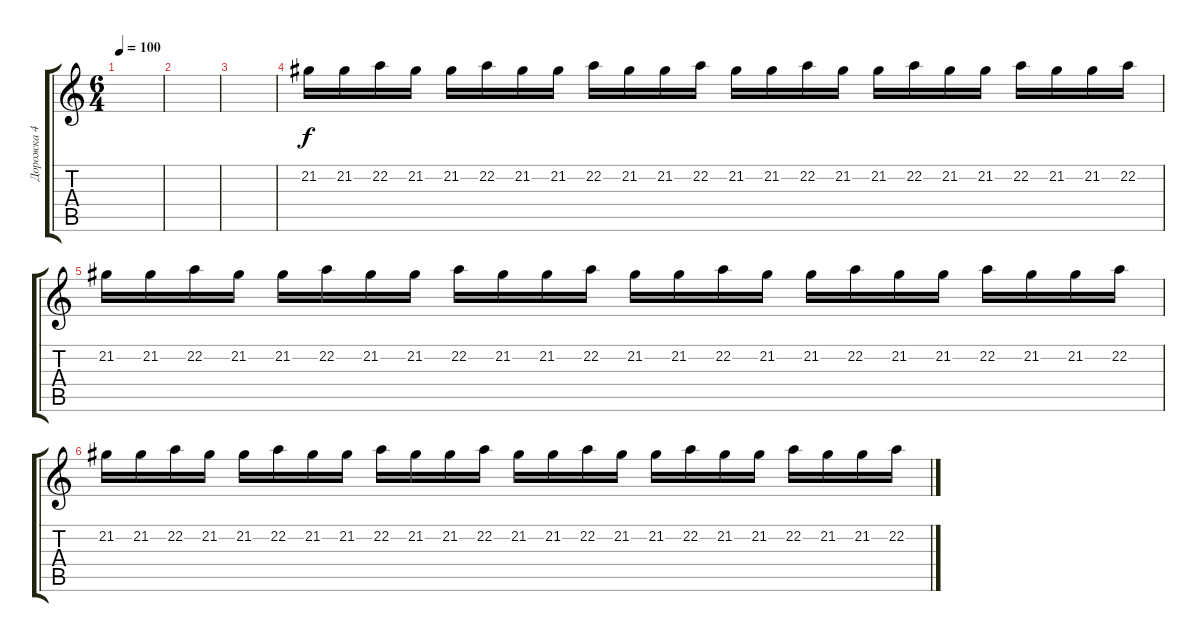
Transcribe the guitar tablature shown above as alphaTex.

\track ("Дорожка 4" "Дорожка 4") {instrument agogo}
\staff {score tabs}
\tuning (E4 B3 G3 D3 A2 D2) {hide}
\ts (6 4)
\tempo 100
\clef g2
\ks c
|
|
|
21.2.16 21.2.16 22.2.16 21.2.16 21.2.16 22.2.16 21.2.16 21.2.16 22.2.16 21.2.16 21.2.16 22.2.16 21.2.16 21.2.16 22.2.16 21.2.16 21.2.16 22.2.16 21.2.16 21.2.16 22.2.16 21.2.16 21.2.16 22.2.16 |
21.2.16 21.2.16 22.2.16 21.2.16 21.2.16 22.2.16 21.2.16 21.2.16 22.2.16 21.2.16 21.2.16 22.2.16 21.2.16 21.2.16 22.2.16 21.2.16 21.2.16 22.2.16 21.2.16 21.2.16 22.2.16 21.2.16 21.2.16 22.2.16 |
21.2.16 21.2.16 22.2.16 21.2.16 21.2.16 22.2.16 21.2.16 21.2.16 22.2.16 21.2.16 21.2.16 22.2.16 21.2.16 21.2.16 22.2.16 21.2.16 21.2.16 22.2.16 21.2.16 21.2.16 22.2.16 21.2.16 21.2.16 22.2.16
